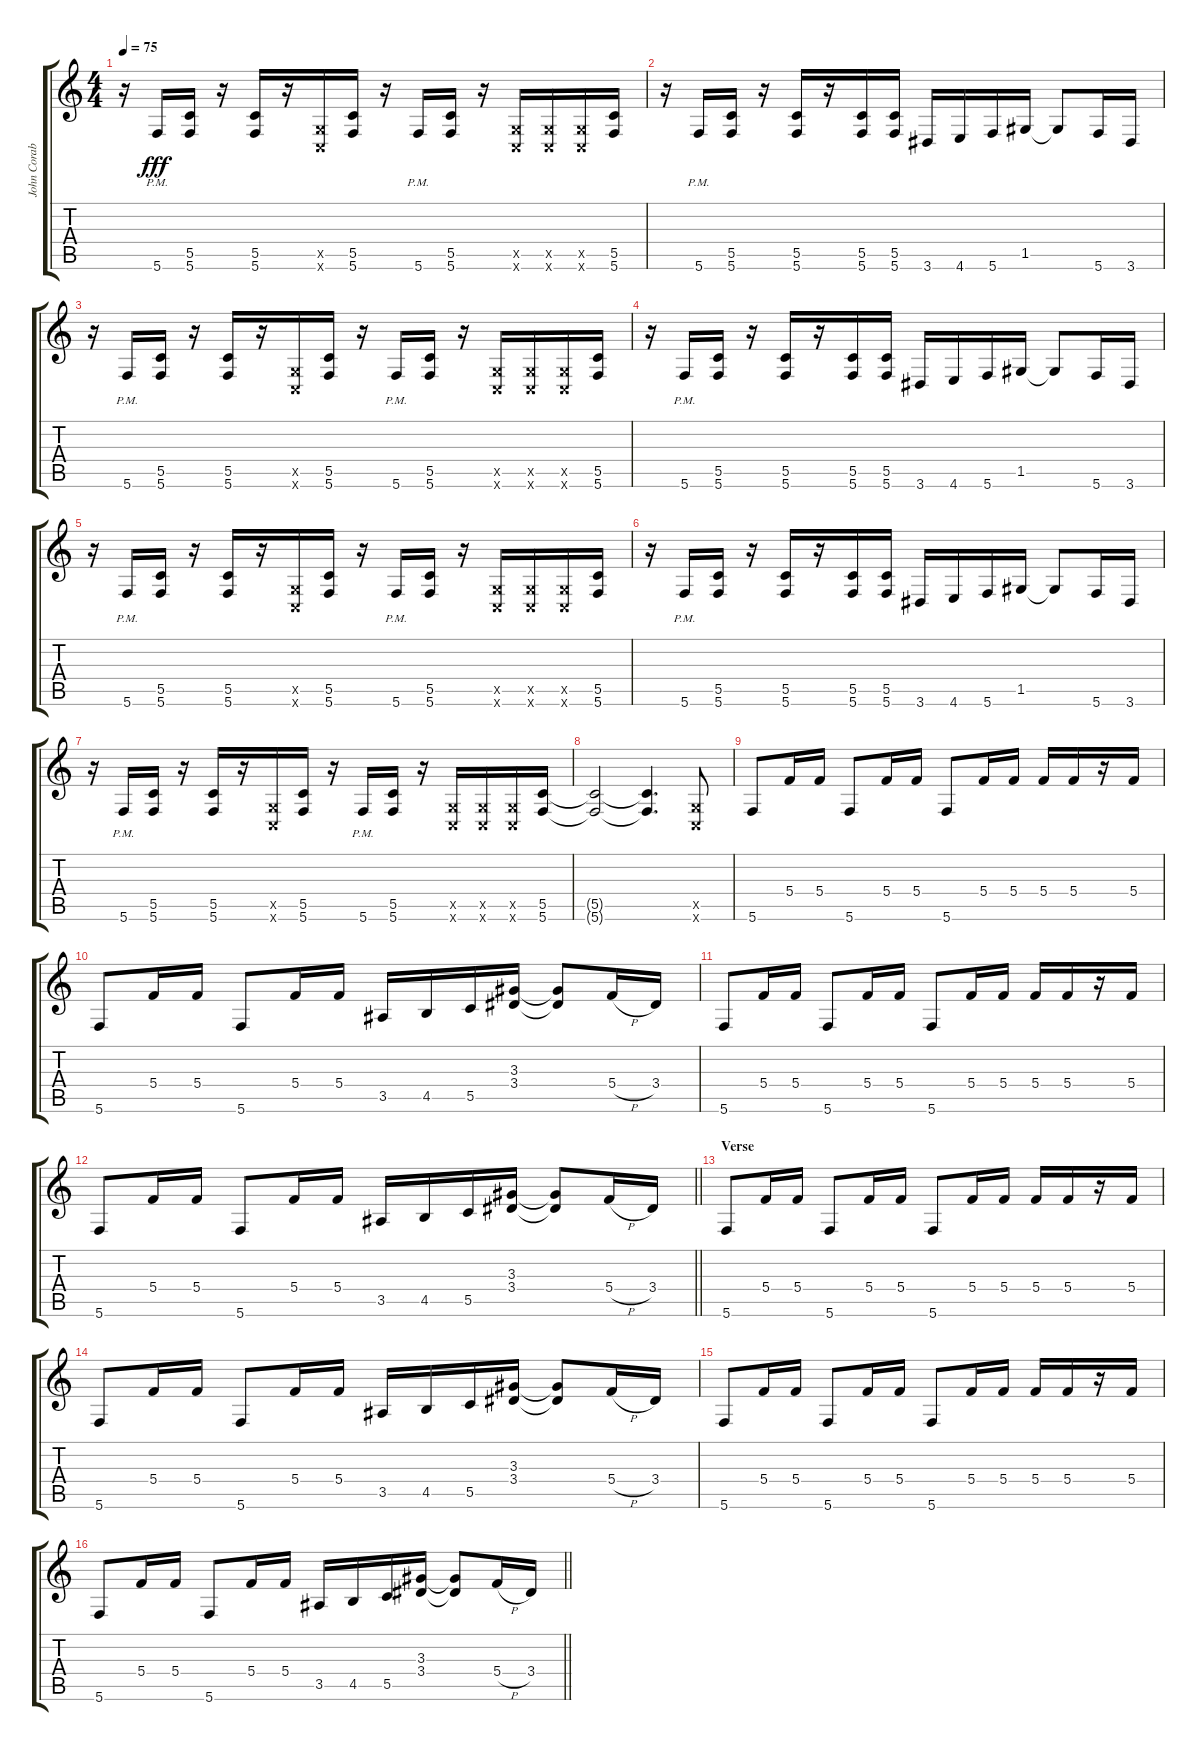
\track ("John Corabi - Rhytm Guitar" "John Corab") {instrument overdrivenguitar}
\staff {score tabs}
\tuning (D4 A3 F3 C3 G2 C2) {hide}
\ts (4 4)
\tempo 75
\clef g2
\ks c
r.16{dy fff} 5.6{pm}.16 (5.5 5.6).16 r.16 (5.5 5.6).16 r.16 (0.5{x} 0.6{x}).16 (5.5 5.6).16 r.16 5.6{pm}.16 (5.5 5.6).16 r.16 (0.5{x} 0.6{x}).16 (0.5{x} 0.6{x}).16 (0.5{x} 0.6{x}).16 (5.5 5.6).16 |
r.16 5.6{pm}.16 (5.5 5.6).16 r.16 (5.5 5.6).16 r.16 (5.5 5.6).16 (5.5 5.6).16 3.6.16 4.6.16 5.6.16 1.5.16 1.5{t}.8 5.6.16 3.6.16 |
r.16 5.6{pm}.16 (5.5 5.6).16 r.16 (5.5 5.6).16 r.16 (0.5{x} 0.6{x}).16 (5.5 5.6).16 r.16 5.6{pm}.16 (5.5 5.6).16 r.16 (0.5{x} 0.6{x}).16 (0.5{x} 0.6{x}).16 (0.5{x} 0.6{x}).16 (5.5 5.6).16 |
r.16 5.6{pm}.16 (5.5 5.6).16 r.16 (5.5 5.6).16 r.16 (5.5 5.6).16 (5.5 5.6).16 3.6.16 4.6.16 5.6.16 1.5.16 1.5{t}.8 5.6.16 3.6.16 |
r.16 5.6{pm}.16 (5.5 5.6).16 r.16 (5.5 5.6).16 r.16 (0.5{x} 0.6{x}).16 (5.5 5.6).16 r.16 5.6{pm}.16 (5.5 5.6).16 r.16 (0.5{x} 0.6{x}).16 (0.5{x} 0.6{x}).16 (0.5{x} 0.6{x}).16 (5.5 5.6).16 |
r.16 5.6{pm}.16 (5.5 5.6).16 r.16 (5.5 5.6).16 r.16 (5.5 5.6).16 (5.5 5.6).16 3.6.16 4.6.16 5.6.16 1.5.16 1.5{t}.8 5.6.16 3.6.16 |
r.16 5.6{pm}.16 (5.5 5.6).16 r.16 (5.5 5.6).16 r.16 (0.5{x} 0.6{x}).16 (5.5 5.6).16 r.16 5.6{pm}.16 (5.5 5.6).16 r.16 (0.5{x} 0.6{x}).16 (0.5{x} 0.6{x}).16 (0.5{x} 0.6{x}).16 (5.5 5.6).16 |
(5.5{t} 5.6{t}).2 (5.5{t} 5.6{t}).4{d} (0.5{x} 0.6{x}).8 |
5.6.8 5.4.16 5.4.16 5.6.8 5.4.16 5.4.16 5.6.8 5.4.16 5.4.16 5.4.16 5.4.16 r.16 5.4.16 |
5.6.8 5.4.16 5.4.16 5.6.8 5.4.16 5.4.16 3.5.16 4.5.16 5.5.16 (3.3 3.4).16 (3.3{t} 3.4{t}).8 5.4{h}.16 3.4.16 |
5.6.8 5.4.16 5.4.16 5.6.8 5.4.16 5.4.16 5.6.8 5.4.16 5.4.16 5.4.16 5.4.16 r.16 5.4.16 |
\barLineRight lightlight
5.6.8 5.4.16 5.4.16 5.6.8 5.4.16 5.4.16 3.5.16 4.5.16 5.5.16 (3.3 3.4).16 (3.3{t} 3.4{t}).8 5.4{h}.16 3.4.16 |
\section ("" "Verse")
5.6.8 5.4.16 5.4.16 5.6.8 5.4.16 5.4.16 5.6.8 5.4.16 5.4.16 5.4.16 5.4.16 r.16 5.4.16 |
5.6.8 5.4.16 5.4.16 5.6.8 5.4.16 5.4.16 3.5.16 4.5.16 5.5.16 (3.3 3.4).16 (3.3{t} 3.4{t}).8 5.4{h}.16 3.4.16 |
5.6.8 5.4.16 5.4.16 5.6.8 5.4.16 5.4.16 5.6.8 5.4.16 5.4.16 5.4.16 5.4.16 r.16 5.4.16 |
\barLineRight lightlight
5.6.8 5.4.16 5.4.16 5.6.8 5.4.16 5.4.16 3.5.16 4.5.16 5.5.16 (3.3 3.4).16 (3.3{t} 3.4{t}).8 5.4{h}.16 3.4.16
